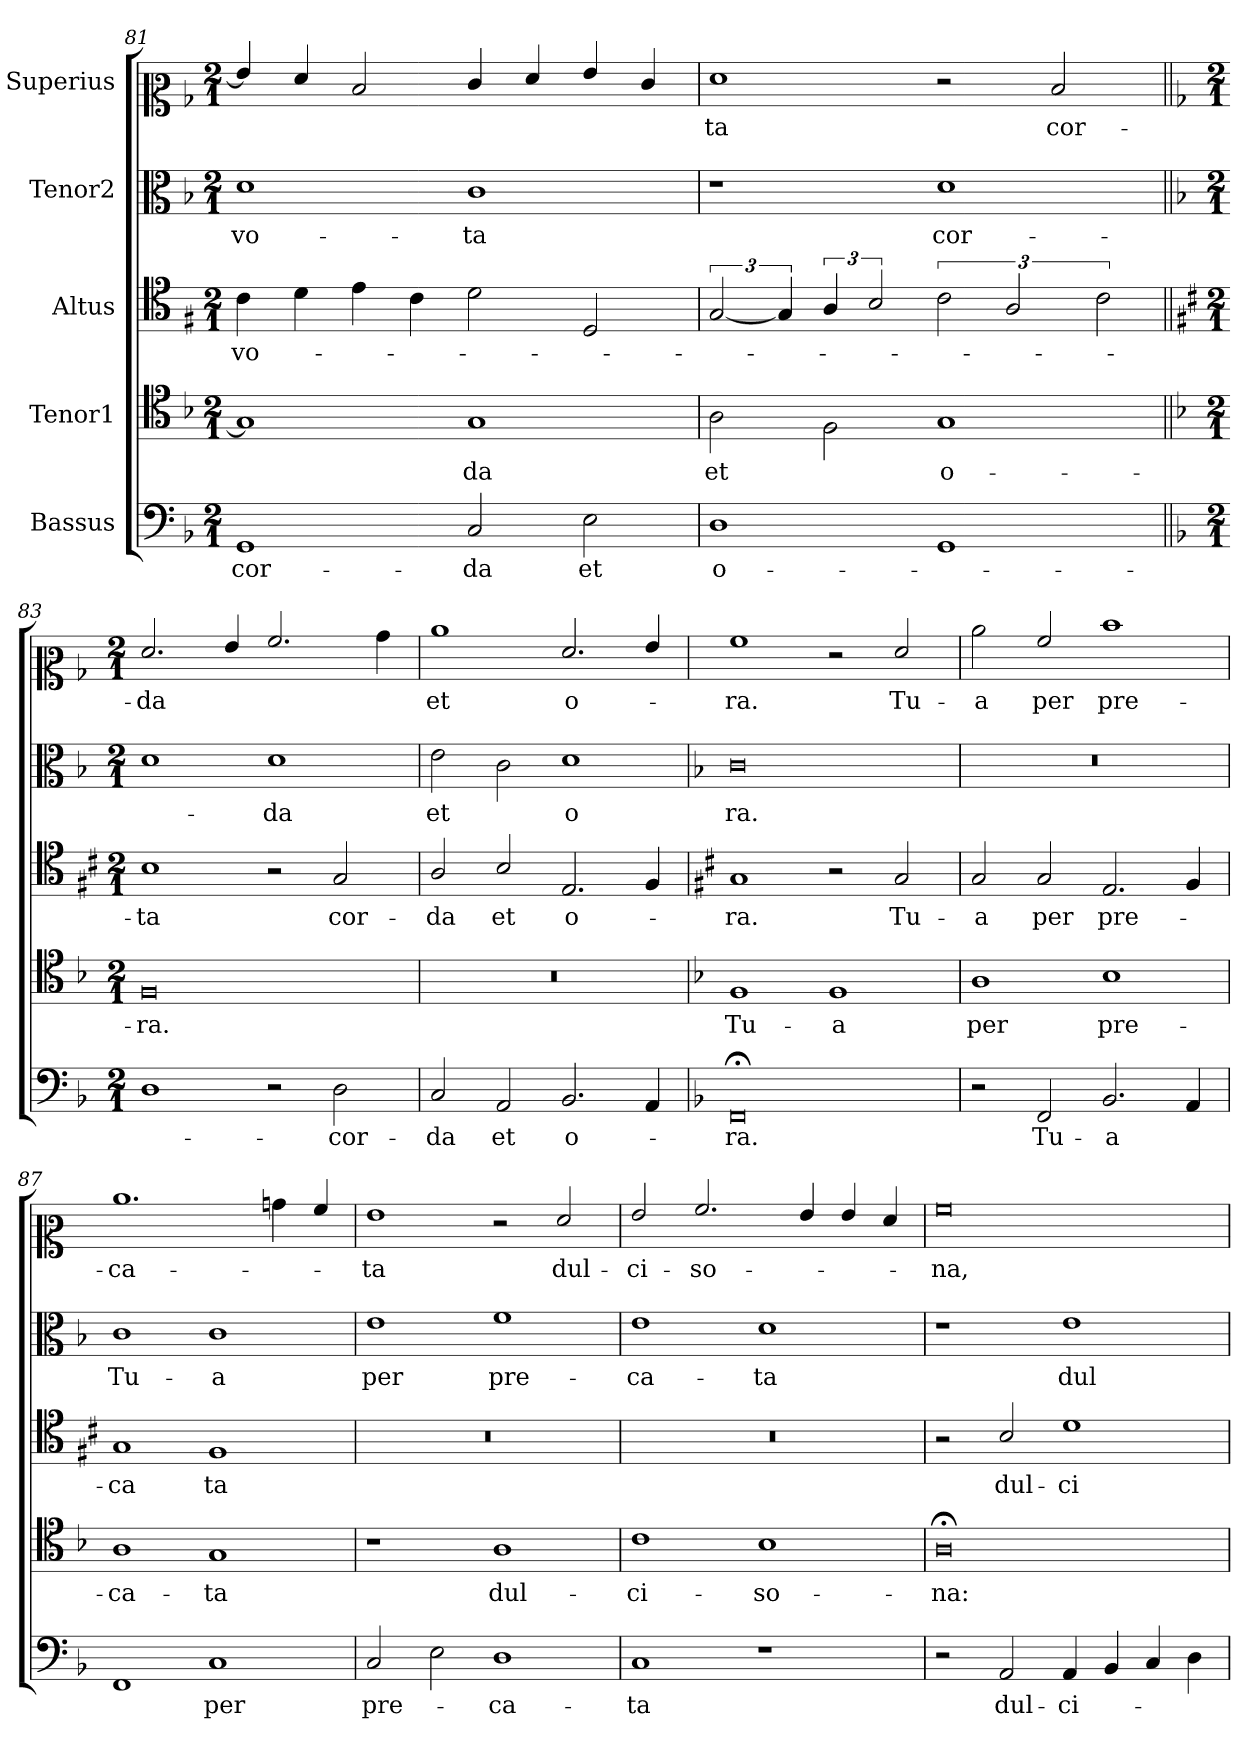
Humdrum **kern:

**kern	**text	**kern	**text	**kern	**text	**kern	**text	**kern	**text
*part5	*part5	*part4	*part4	*part3	*part3	*part2	*part2	*part1	*part1
*staff5	*staff5	*staff4	*staff4	*staff3	*staff3	*staff2	*staff2	*staff1	*staff1
*I"Bassus	*	*I"Tenor1	*	*I"Altus	*	*I"Tenor2	*	*I"Superius	*
*clefF4	*	*clefC4	*	*clefC4	*	*clefC3	*	*clefC2	*
*	*	*	*	*ITrd1c2	*	*	*	*	*
*k[b-]	*	*k[b-]	*	*k[b-]	*	*k[b-]	*	*k[b-]	*
*F:	*	*	*	*F:	*	*	*	*F:	*
*M2/1	*	*M2/1	*	*M2/1	*	*M2/1	*	*M2/1	*
=81	=81	=81	=81	=81	=81	=81	=81	=81	=81
!	!LO:LY:b	!	!	!	!LO:LY:b	!	!LO:LY:b	!	!
1GG	cor-	1G]	.	4B-\	-vo-	1d	-vo-	4g/]	.
.	.	.	.	4c\	.	.	.	4f/	.
.	.	.	.	4d\	.	.	.	2d/	.
.	.	.	.	4B-\	.	.	.	.	.
!	!LO:LY:b	!	!LO:LY:b	!	!	!	!LO:LY:b	!	!
2C/	-da	1G	-da	2c\	.	1c	-ta	4e/	.
.	.	.	.	.	.	.	.	4f/	.
!	!LO:LY:b	!	!	!	!	!	!	!	!
2E\	et	.	.	2C/	.	.	.	4g/	.
.	.	.	.	.	.	.	.	4e/	.
=82	=82	=82	=82	=82	=82	=82	=82	=82	=82
!	!LO:LY:b	!	!LO:LY:b	!	!	!	!	!	!LO:LY:b
1D	o-	2A\	et	[3F/	.	1r	.	1f	-ta
.	.	.	.	6F/]	.	.	.	.	.
.	.	2F\	.	6G/	.	.	.	.	.
.	.	.	.	3A/	.	.	.	.	.
!	!	!	!LO:LY:b	!	!	!	!LO:LY:b	!	!
1GG	.	1G	o-	3B-\	.	1d	cor-	2r	.
.	.	.	.	3G/	.	.	.	.	.
!	!	!	!	!	!	!	!	!	!LO:LY:b
.	.	.	.	.	.	.	.	2d/	cor-
.	.	.	.	3B-\	.	.	.	.	.
=83||	=83||	=83||	=83||	=83||	=83||	=83||	=83||	=83||	=83||
*	*	*	*	*k[]	*	*	*	*	*
*	*	*	*	*C:	*	*	*	*	*
*M2/1	*	*M2/1	*	*M2/1	*	*M2/1	*	*M2/1	*
!	!	!	!LO:LY:b	!	!LO:LY:b	!	!	!	!LO:LY:b
1D	.	0F	-ra.	1A	-ta	1d	.	2.f/	-da
.	.	.	.	.	.	.	.	4g/	.
!	!	!	!	!	!	!	!LO:LY:b	!	!
2r	.	.	.	2r	.	1d	-da	2.a/	.
!	!LO:LY:b	!	!	!	!LO:LY:b	!	!	!	!
2D\	cor-	.	.	2F/	cor-	.	.	.	.
.	.	.	.	.	.	.	.	4b-\	.
=84	=84	=84	=84	=84	=84	=84	=84	=84	=84
!	!LO:LY:b	!	!	!	!LO:LY:b	!	!LO:LY:b	!	!LO:LY:b
2C/	-da	0r	.	2G/	-da	2e\	et	1cc	et
!	!LO:LY:b	!	!	!	!LO:LY:b	!	!	!	!
2AA/	et	.	.	2A/	et	2c\	.	.	.
!	!LO:LY:b	!	!	!	!LO:LY:b	!	!LO:LY:b	!	!LO:LY:b
2.BB-/	o-	.	.	2.D/	o-	1d	o	2.f/	o-
4AA/	.	.	.	4E/	.	.	.	4g/	.
=85	=85	=85	=85	=85	=85	=85	=85	=85	=85
*	*	*	*	*	*	*	*	*k[]	*
*	*	*	*	*	*	*	*	*C:	*
!	!LO:LY:b	!	!LO:LY:b	!	!LO:LY:b	!	!LO:LY:b	!	!LO:LY:b
0FF;<	-ra.	1F	Tu-	1F	-ra.	0c	ra.	1a	-ra.
!	!	!	!LO:LY:b	!	!	!	!	!	!
.	.	1F	-a	2r	.	.	.	2r	.
!	!	!	!	!	!LO:LY:b	!	!	!	!LO:LY:b
.	.	.	.	2F/	Tu-	.	.	2f/	Tu-
=86	=86	=86	=86	=86	=86	=86	=86	=86	=86
!	!	!	!LO:LY:b	!	!LO:LY:b	!	!	!	!LO:LY:b
2r	.	1A	per	2F/	-a	0r	.	2cc\	-a
!	!LO:LY:b	!	!	!	!LO:LY:b	!	!	!	!LO:LY:b
2FF/	Tu-	.	.	2F/	per	.	.	2a/	per
!	!LO:LY:b	!	!LO:LY:b	!	!LO:LY:b	!	!	!	!LO:LY:b
2.BB-/	-a	1B-	pre-	2.D/	pre-	.	.	1dd	pre-
4AA/	.	.	.	4E/	.	.	.	.	.
=87	=87	=87	=87	=87	=87	=87	=87	=87	=87
!	!	!	!LO:LY:b	!	!LO:LY:b	!	!LO:LY:b	!	!LO:LY:b
1FF	.	1A	-ca-	1F	-ca	1c	Tu-	1.cc	-ca-
!	!LO:LY:b	!	!LO:LY:b	!	!LO:LY:b	!	!LO:LY:b	!	!
1C	per	1G	-ta	1E	ta	1c	-a	.	.
.	.	.	.	.	.	.	.	4bni\	.
.	.	.	.	.	.	.	.	4a/	.
=88	=88	=88	=88	=88	=88	=88	=88	=88	=88
!	!LO:LY:b	!	!	!	!	!	!LO:LY:b	!	!LO:LY:b
2C/	pre-	1r	.	0r	.	1e	per	1g	-ta
2E\	.	.	.	.	.	.	.	.	.
!	!LO:LY:b	!	!LO:LY:b	!	!	!	!LO:LY:b	!	!
1D	-ca-	1A	dul-	.	.	1f	pre-	2r	.
!	!	!	!	!	!	!	!	!	!LO:LY:b
.	.	.	.	.	.	.	.	2f/	dul-
=89	=89	=89	=89	=89	=89	=89	=89	=89	=89
!	!LO:LY:b	!	!LO:LY:b	!	!	!	!LO:LY:b	!	!LO:LY:b
1C	-ta	1c	-ci-	0r	.	1e	-ca-	2g/	-ci-
!	!	!	!	!	!	!	!	!	!LO:LY:b
.	.	.	.	.	.	.	.	2.a/	-so-
!	!	!	!LO:LY:b	!	!	!	!LO:LY:b	!	!
1r	.	1B-	-so-	.	.	1d	-ta	.	.
.	.	.	.	.	.	.	.	4g/	.
.	.	.	.	.	.	.	.	4g/	.
.	.	.	.	.	.	.	.	4f/	.
=90	=90	=90	=90	=90	=90	=90	=90	=90	=90
!	!	!	!LO:LY:b	!	!	!	!	!	!LO:LY:b
2r	.	0A;<	-na:	2r	.	1r	.	0a	-na,
!	!LO:LY:b	!	!	!	!LO:LY:b	!	!	!	!
2AA/	dul-	.	.	2A/	dul-	.	.	.	.
!	!LO:LY:b	!	!	!	!LO:LY:b	!	!LO:LY:b	!	!
4AA/	-ci-	.	.	1c	-ci-	1e	dul-	.	.
4BB-/	.	.	.	.	.	.	.	.	.
4C/	.	.	.	.	.	.	.	.	.
4D\	.	.	.	.	.	.	.	.	.
=	=	=	=	=	=	=	=	=	=
*-	*-	*-	*-	*-	*-	*-	*-	*-	*-
